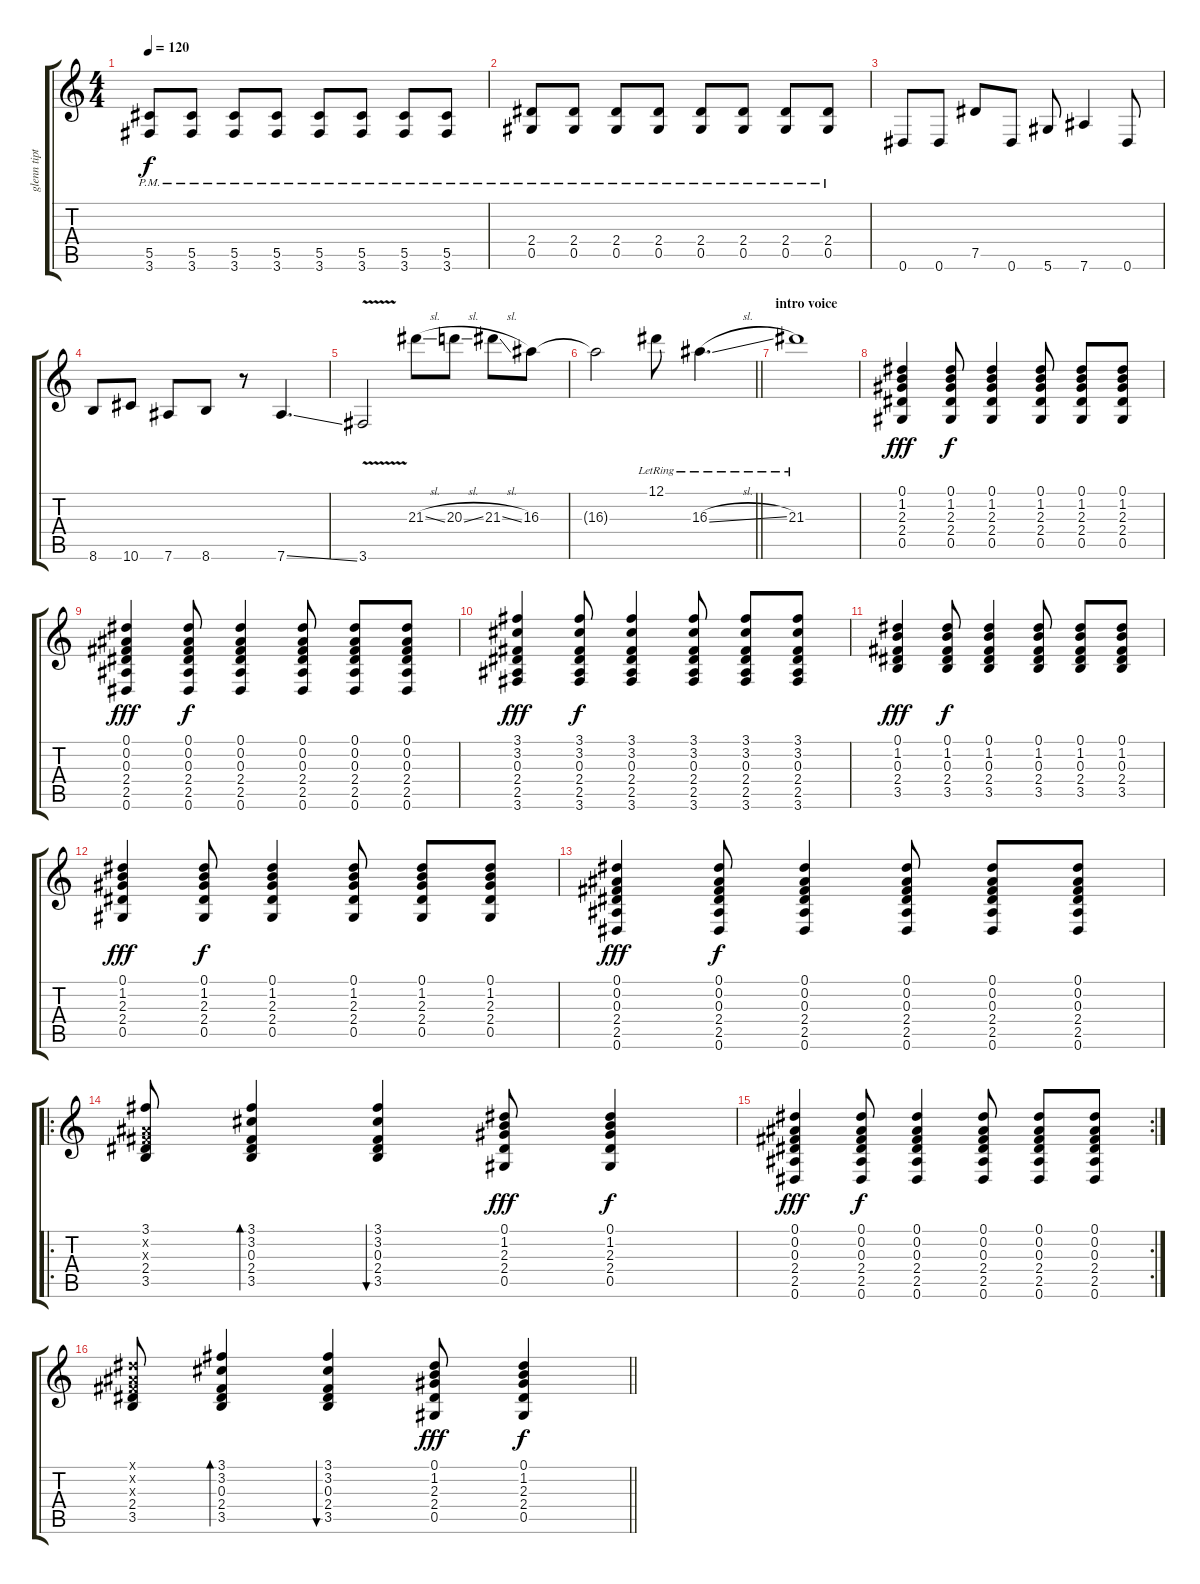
\track ("glenn tipton" "glenn tipt") {instrument acousticguitarsteel}
\staff {score tabs}
\tuning (Eb4 Bb3 Gb3 Db3 Ab2 Eb2) {hide}
\ts (4 4)
\tempo 120
\clef g2
\ks c
(5.5{pm} 3.6{pm}).8{dy f} (5.5{pm} 3.6{pm}).8 (5.5{pm} 3.6{pm}).8 (5.5{pm} 3.6{pm}).8 (5.5{pm} 3.6{pm}).8 (5.5{pm} 3.6{pm}).8 (5.5{pm} 3.6{pm}).8 (5.5{pm} 3.6{pm}).8 |
(2.4{pm} 0.5{pm}).8 (2.4{pm} 0.5{pm}).8 (2.4{pm} 0.5{pm}).8 (2.4{pm} 0.5{pm}).8 (2.4{pm} 0.5{pm}).8 (2.4{pm} 0.5{pm}).8 (2.4{pm} 0.5{pm}).8 (2.4{pm} 0.5{pm}).8 |
0.6.8 0.6.8 7.5.8 0.6.8 5.6.8 7.6.4 0.6.8 |
8.6.8 10.6.8 7.6.8 8.6.8 r.8 7.6{ss}.4{d} |
3.6{v}.2 21.3{sl}.8 20.3{sl}.8 21.3{sl}.8 16.3.8 |
\barLineRight lightlight
16.3{t}.2 12.1{lr}.8 16.3{sl lr}.4{d} |
\section ("" "intro voice")
21.3{lr}.1{volume 8} |
(0.1 1.2 2.3 2.4 0.5).4{dy fff} (0.1 1.2 2.3 2.4 0.5).8{dy f} (0.1 1.2 2.3 2.4 0.5).4 (0.1 1.2 2.3 2.4 0.5).8 (0.1 1.2 2.3 2.4 0.5).8 (0.1 1.2 2.3 2.4 0.5).8 |
(0.1 0.2 0.3 2.4 2.5 0.6).4{dy fff} (0.1 0.2 0.3 2.4 2.5 0.6).8{dy f} (0.1 0.2 0.3 2.4 2.5 0.6).4 (0.1 0.2 0.3 2.4 2.5 0.6).8 (0.1 0.2 0.3 2.4 2.5 0.6).8 (0.1 0.2 0.3 2.4 2.5 0.6).8 |
(3.1 3.2 0.3 2.4 2.5 3.6).4{dy fff} (3.1 3.2 0.3 2.4 2.5 3.6).8{dy f} (3.1 3.2 0.3 2.4 2.5 3.6).4 (3.1 3.2 0.3 2.4 2.5 3.6).8 (3.1 3.2 0.3 2.4 2.5 3.6).8 (3.1 3.2 0.3 2.4 2.5 3.6).8 |
(0.1 1.2 0.3 2.4 3.5).4{dy fff} (0.1 1.2 0.3 2.4 3.5).8{dy f} (0.1 1.2 0.3 2.4 3.5).4 (0.1 1.2 0.3 2.4 3.5).8 (0.1 1.2 0.3 2.4 3.5).8 (0.1 1.2 0.3 2.4 3.5).8 |
(0.1 1.2 2.3 2.4 0.5).4{dy fff} (0.1 1.2 2.3 2.4 0.5).8{dy f} (0.1 1.2 2.3 2.4 0.5).4 (0.1 1.2 2.3 2.4 0.5).8 (0.1 1.2 2.3 2.4 0.5).8 (0.1 1.2 2.3 2.4 0.5).8 |
(0.1 0.2 0.3 2.4 2.5 0.6).4{dy fff} (0.1 0.2 0.3 2.4 2.5 0.6).8{dy f} (0.1 0.2 0.3 2.4 2.5 0.6).4 (0.1 0.2 0.3 2.4 2.5 0.6).8 (0.1 0.2 0.3 2.4 2.5 0.6).8 (0.1 0.2 0.3 2.4 2.5 0.6).8 |
\ro
(3.1 0.2{x} 0.3{x} 2.4 3.5).8 (3.1 3.2 0.3 2.4 3.5).4{bd 60} (3.1 3.2 0.3 2.4 3.5).4{bu 60} (0.1 1.2 2.3 2.4 0.5).8{dy fff} (0.1 1.2 2.3 2.4 0.5).4{dy f} |
\rc 2
(0.1 0.2 0.3 2.4 2.5 0.6).4{dy fff} (0.1 0.2 0.3 2.4 2.5 0.6).8{dy f} (0.1 0.2 0.3 2.4 2.5 0.6).4 (0.1 0.2 0.3 2.4 2.5 0.6).8 (0.1 0.2 0.3 2.4 2.5 0.6).8 (0.1 0.2 0.3 2.4 2.5 0.6).8 |
\barLineRight lightlight
(0.1{x} 0.2{x} 0.3{x} 2.4 3.5).8 (3.1 3.2 0.3 2.4 3.5).4{bd 60} (3.1 3.2 0.3 2.4 3.5).4{bu 60} (0.1 1.2 2.3 2.4 0.5).8{dy fff} (0.1 1.2 2.3 2.4 0.5).4{dy f}
